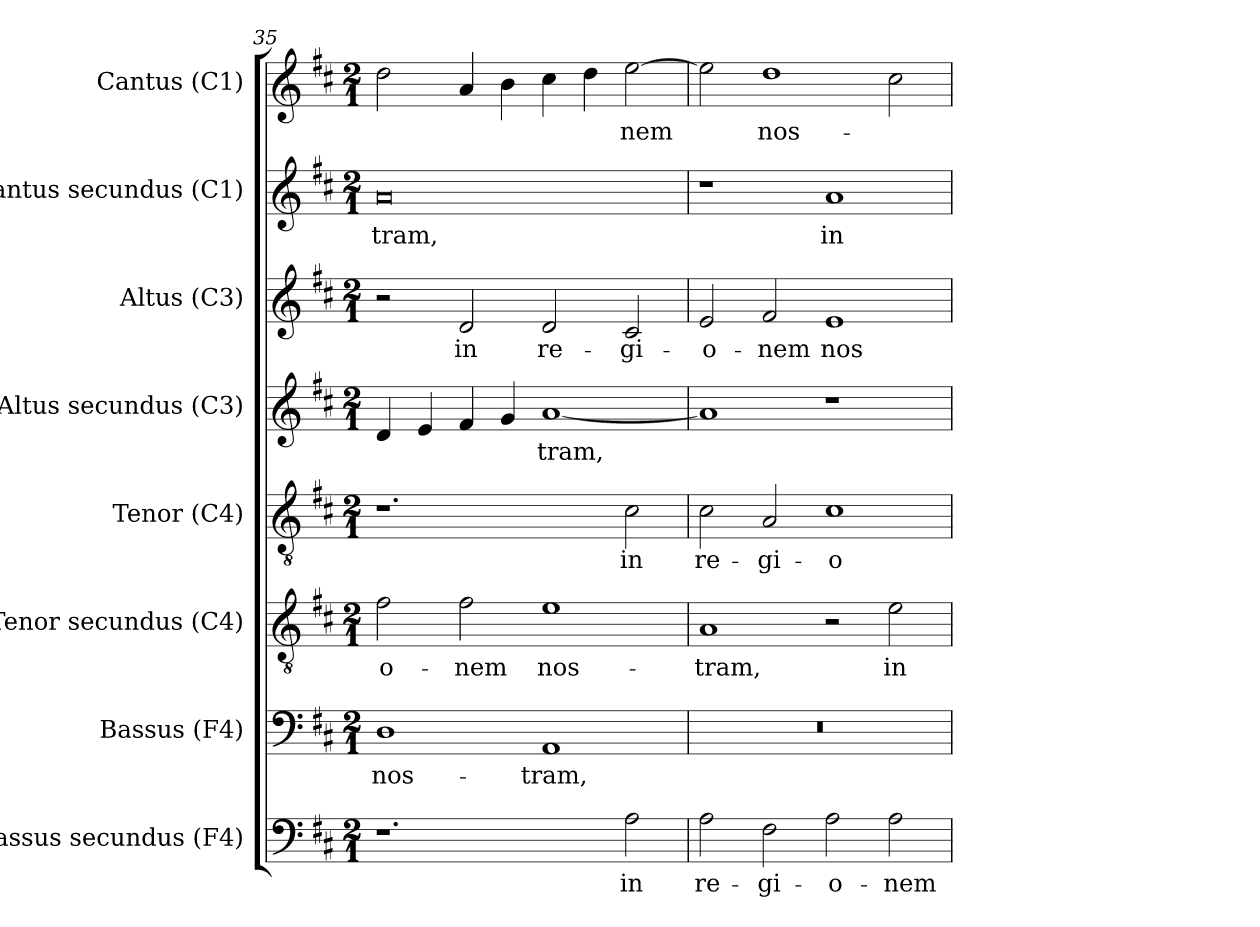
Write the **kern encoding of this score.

**kern	**text	**kern	**text	**kern	**text	**kern	**text	**kern	**text	**kern	**text	**kern	**text	**kern	**text
*part8	*part8	*part7	*part7	*part6	*part6	*part5	*part5	*part4	*part4	*part3	*part3	*part2	*part2	*part1	*part1
*staff8	*staff8	*staff7	*staff7	*staff6	*staff6	*staff5	*staff5	*staff4	*staff4	*staff3	*staff3	*staff2	*staff2	*staff1	*staff1
*I"Bassus secundus (F4)	*	*I"Bassus (F4)	*	*I"Tenor secundus (C4)	*	*I"Tenor (C4)	*	*I"Altus secundus (C3)	*	*I"Altus (C3)	*	*I"Cantus secundus (C1)	*	*I"Cantus (C1)	*
*I'B2	*	*I'B.	*	*I'T2	*	*I'T.	*	*I'A2	*	*I'A.	*	*I'C2	*	*I'C.	*
*clefF4	*	*clefF4	*	*clefGv2	*	*clefGv2	*	*clefG2	*	*clefG2	*	*clefG2	*	*clefG2	*
*	*	*	*	*	*	*ITrd7c12	*	*	*	*	*	*	*	*	*
*k[f#c#]	*	*k[f#c#]	*	*k[f#c#]	*	*k[f#c#]	*	*k[f#c#]	*	*k[f#c#]	*	*k[f#c#]	*	*k[f#c#]	*
*D:	*	*D:	*	*D:	*	*D:	*	*D:	*	*D:	*	*D:	*	*D:	*
*M2/1	*	*M2/1	*	*M2/1	*	*M2/1	*	*M2/1	*	*M2/1	*	*M2/1	*	*M2/1	*
=35	=35	=35	=35	=35	=35	=35	=35	=35	=35	=35	=35	=35	=35	=35	=35
!	!	!	!LO:LY:b:color=#000000	!	!	!	!	!	!	!	!	!	!	!	!
!	!	!	!	!	!LO:LY:b:color=#000000	!	!	!	!	!	!	!	!	!	!
!	!	!	!	!	!	!	!	!	!	!	!	!	!LO:LY:b:color=#000000	!	!
1.r	.	1Di	nos-	2f#i\	-o-	1.r	.	4di/	.	2r	.	0ai	-tram,	2ddi\	.
.	.	.	.	.	.	.	.	4ei/	.	.	.	.	.	.	.
!	!	!	!	!	!LO:LY:b:color=#000000	!	!	!	!	!	!	!	!	!	!
!	!	!	!	!	!	!	!	!	!	!	!LO:LY:b:color=#000000	!	!	!	!
.	.	.	.	2f#i\	-nem	.	.	4f#i/	.	2di/	in	.	.	4ai/	.
.	.	.	.	.	.	.	.	4gi/	.	.	.	.	.	4bi\	.
!	!	!	!LO:LY:b:color=#000000	!	!	!	!	!	!	!	!	!	!	!	!
!	!	!	!	!	!LO:LY:b:color=#000000	!	!	!	!	!	!	!	!	!	!
!	!	!	!	!	!	!	!	!	!LO:LY:b:color=#000000	!	!	!	!	!	!
!	!	!	!	!	!	!	!	!	!	!	!LO:LY:b:color=#000000	!	!	!	!
.	.	1AAi	-tram,	1ei	nos-	.	.	[1ai	-tram,	2di/	re-	.	.	4cc#i\	.
.	.	.	.	.	.	.	.	.	.	.	.	.	.	4ddi\	.
!	!LO:LY:b:color=#000000	!	!	!	!	!	!	!	!	!	!	!	!	!	!
!	!	!	!	!	!	!	!LO:LY:b:color=#000000	!	!	!	!	!	!	!	!
!	!	!	!	!	!	!	!	!	!	!	!LO:LY:b:color=#000000	!	!	!	!
!	!	!	!	!	!	!	!	!	!	!	!	!	!	!	!LO:LY:b:color=#000000
2Ai\	in	.	.	.	.	2C#i\	in	.	.	2c#i/	-gi-	.	.	[2eei\	-nem
=36	=36	=36	=36	=36	=36	=36	=36	=36	=36	=36	=36	=36	=36	=36	=36
!	!LO:LY:b:color=#000000	!LO:N:vis=1	!	!	!	!	!	!	!	!	!	!	!	!	!
!	!	!	!	!	!LO:LY:b:color=#000000	!	!	!	!	!	!	!	!	!	!
!	!	!	!	!	!	!	!LO:LY:b:color=#000000	!	!	!	!	!	!	!	!
!	!	!	!	!	!	!	!	!	!	!	!LO:LY:b:color=#000000	!	!	!	!
2Ai\	re-	0r	.	1Ai	-tram,	2C#i\	re-	1ai]	.	2ei/	-o-	1r	.	2eei\]	.
!	!LO:LY:b:color=#000000	!	!	!	!	!	!	!	!	!	!	!	!	!	!
!	!	!	!	!	!	!	!LO:LY:b:color=#000000	!	!	!	!	!	!	!	!
!	!	!	!	!	!	!	!	!	!	!	!LO:LY:b:color=#000000	!	!	!	!
!	!	!	!	!	!	!	!	!	!	!	!	!	!	!	!LO:LY:b:color=#000000
2F#i\	-gi-	.	.	.	.	2AAi/	-gi-	.	.	2f#i/	-nem	.	.	1ddi	nos-
!	!LO:LY:b:color=#000000	!	!	!	!	!	!	!	!	!	!	!	!	!	!
!	!	!	!	!	!	!	!LO:LY:b:color=#000000	!	!	!	!	!	!	!	!
!	!	!	!	!	!	!	!	!	!	!	!LO:LY:b:color=#000000	!	!	!	!
!	!	!	!	!	!	!	!	!	!	!	!	!	!LO:LY:b:color=#000000	!	!
2Ai\	-o-	.	.	2r	.	1C#i	-o-	1r	.	1ei	nos-	1ai	in	.	.
!	!LO:LY:b:color=#000000	!	!	!	!	!	!	!	!	!	!	!	!	!	!
!	!	!	!	!	!LO:LY:b:color=#000000	!	!	!	!	!	!	!	!	!	!
2Ai\	-nem	.	.	2ei\	in	.	.	.	.	.	.	.	.	2cc#i\	.
=	=	=	=	=	=	=	=	=	=	=	=	=	=	=	=
*-	*-	*-	*-	*-	*-	*-	*-	*-	*-	*-	*-	*-	*-	*-	*-
